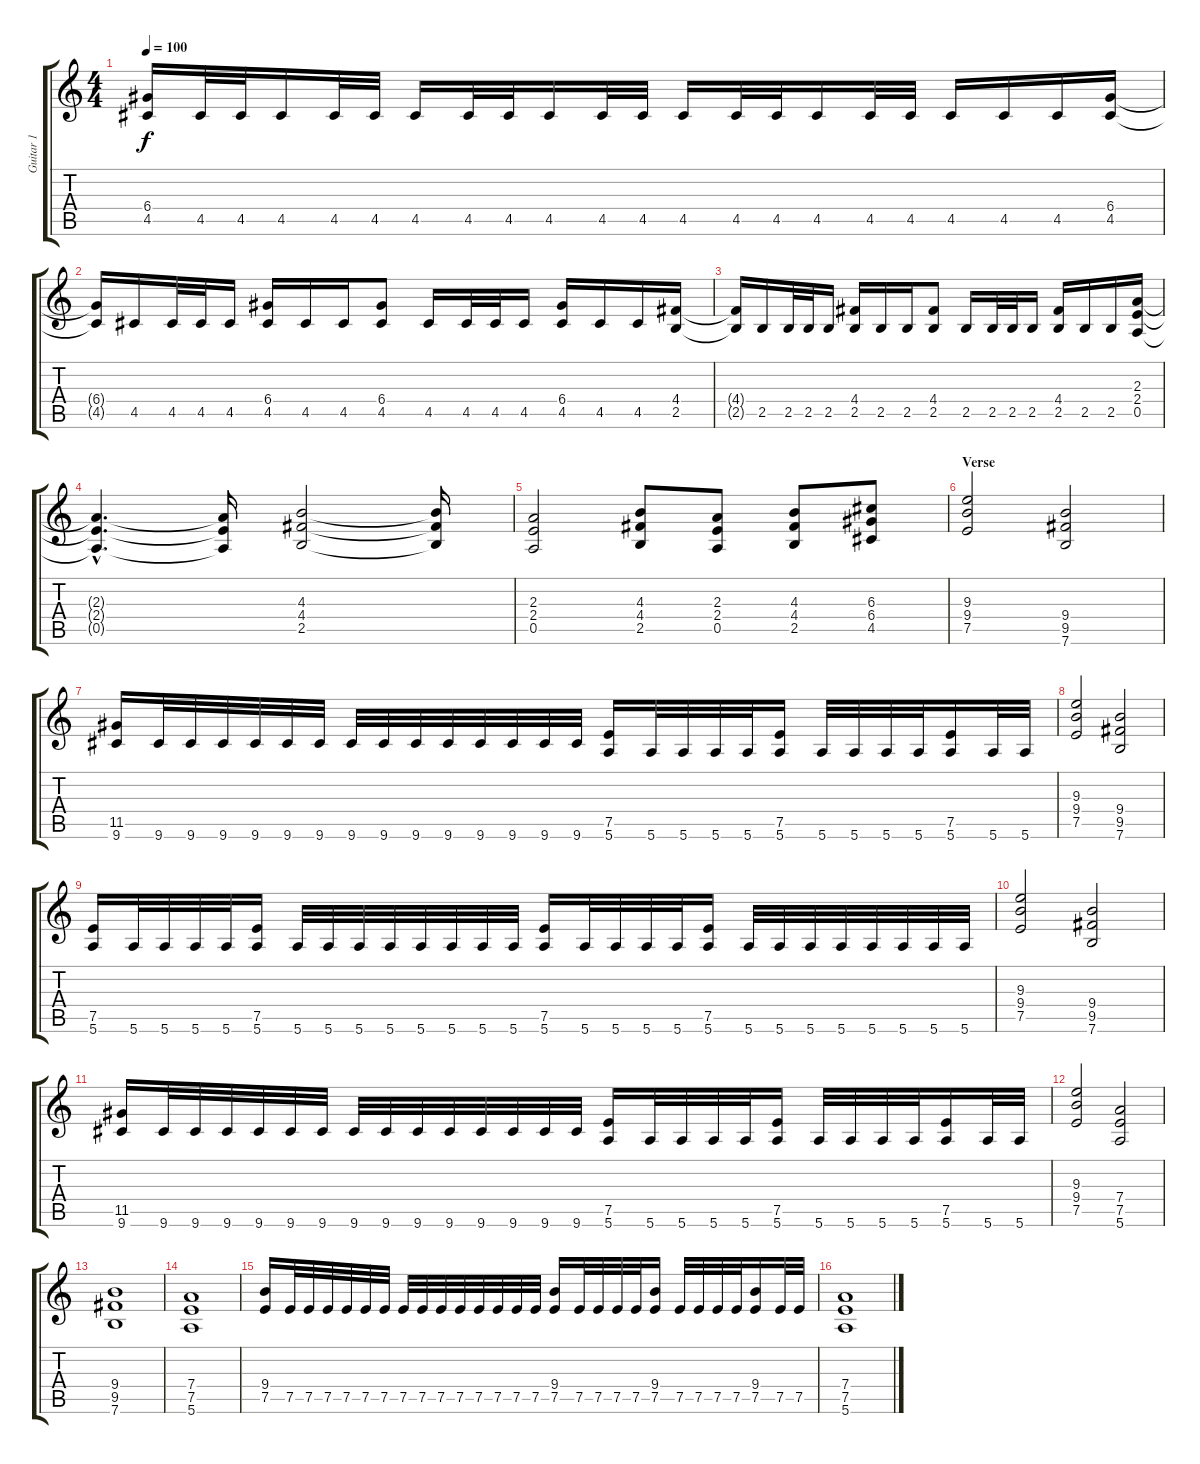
\track ("Guitar 1" "Guitar 1") {instrument overdrivenguitar}
\staff {score tabs}
\tuning (E4 B3 G3 D3 A2 E2) {hide}
\ts (4 4)
\tempo 100
\clef g2
\ks c
(6.4 4.5).16{dy f} 4.5.32 4.5.32 4.5.16 4.5.32 4.5.32 4.5.16 4.5.32 4.5.32 4.5.16 4.5.32 4.5.32 4.5.16 4.5.32 4.5.32 4.5.16 4.5.32 4.5.32 4.5.16 4.5.16 4.5.16 (6.4 4.5).16 |
(6.4{t} 4.5{t}).16 4.5.16 4.5.32 4.5.32 4.5.16 (6.4 4.5).16 4.5.16 4.5.16 (6.4 4.5).8 4.5.16 4.5.32 4.5.32 4.5.16 (6.4 4.5).16 4.5.16 4.5.16 (4.4 2.5).16 |
(4.4{t} 2.5{t}).16 2.5.16 2.5.32 2.5.32 2.5.16 (4.4 2.5).16 2.5.16 2.5.16 (4.4 2.5).8 2.5.16 2.5.32 2.5.32 2.5.16 (4.4 2.5).16 2.5.16 2.5.16 (2.3 2.4 0.5).16 |
(2.3{hac t} 2.4{hac t} 0.5{hac t}).4{d} (2.3{t} 2.4{t} 0.5{t}).16 (4.3 4.4 2.5).2 (4.3{t} 4.4{t} 2.5{t}).16 |
(2.3 2.4 0.5).2 (4.3 4.4 2.5).8 (2.3 2.4 0.5).8 (4.3 4.4 2.5).8 (6.3 6.4 4.5).8 |
\section ("" "Verse")
(9.3 9.4 7.5).2 (9.4 9.5 7.6).2 |
(11.5 9.6).16 9.6.32 9.6.32 9.6.32 9.6.32 9.6.32 9.6.32 9.6.32 9.6.32 9.6.32 9.6.32 9.6.32 9.6.32 9.6.32 9.6.32 (7.5 5.6).16 5.6.32 5.6.32 5.6.32 5.6.32 (7.5 5.6).16 5.6.32 5.6.32 5.6.32 5.6.32 (7.5 5.6).16 5.6.32 5.6.32 |
(9.3 9.4 7.5).2 (9.4 9.5 7.6).2 |
(7.5 5.6).16 5.6.32 5.6.32 5.6.32 5.6.32 (7.5 5.6).16 5.6.32 5.6.32 5.6.32 5.6.32 5.6.32 5.6.32 5.6.32 5.6.32 (7.5 5.6).16 5.6.32 5.6.32 5.6.32 5.6.32 (7.5 5.6).16 5.6.32 5.6.32 5.6.32 5.6.32 5.6.32 5.6.32 5.6.32 5.6.32 |
(9.3 9.4 7.5).2 (9.4 9.5 7.6).2 |
(11.5 9.6).16 9.6.32 9.6.32 9.6.32 9.6.32 9.6.32 9.6.32 9.6.32 9.6.32 9.6.32 9.6.32 9.6.32 9.6.32 9.6.32 9.6.32 (7.5 5.6).16 5.6.32 5.6.32 5.6.32 5.6.32 (7.5 5.6).16 5.6.32 5.6.32 5.6.32 5.6.32 (7.5 5.6).16 5.6.32 5.6.32 |
(9.3 9.4 7.5).2 (7.4 7.5 5.6).2 |
(9.4 9.5 7.6).1 |
(7.4 7.5 5.6).1 |
(9.4 7.5).16 7.5.32 7.5.32 7.5.32 7.5.32 7.5.32 7.5.32 7.5.32 7.5.32 7.5.32 7.5.32 7.5.32 7.5.32 7.5.32 7.5.32 (9.4 7.5).16 7.5.32 7.5.32 7.5.32 7.5.32 (9.4 7.5).16 7.5.32 7.5.32 7.5.32 7.5.32 (9.4 7.5).16 7.5.32 7.5.32 |
(7.4 7.5 5.6).1
